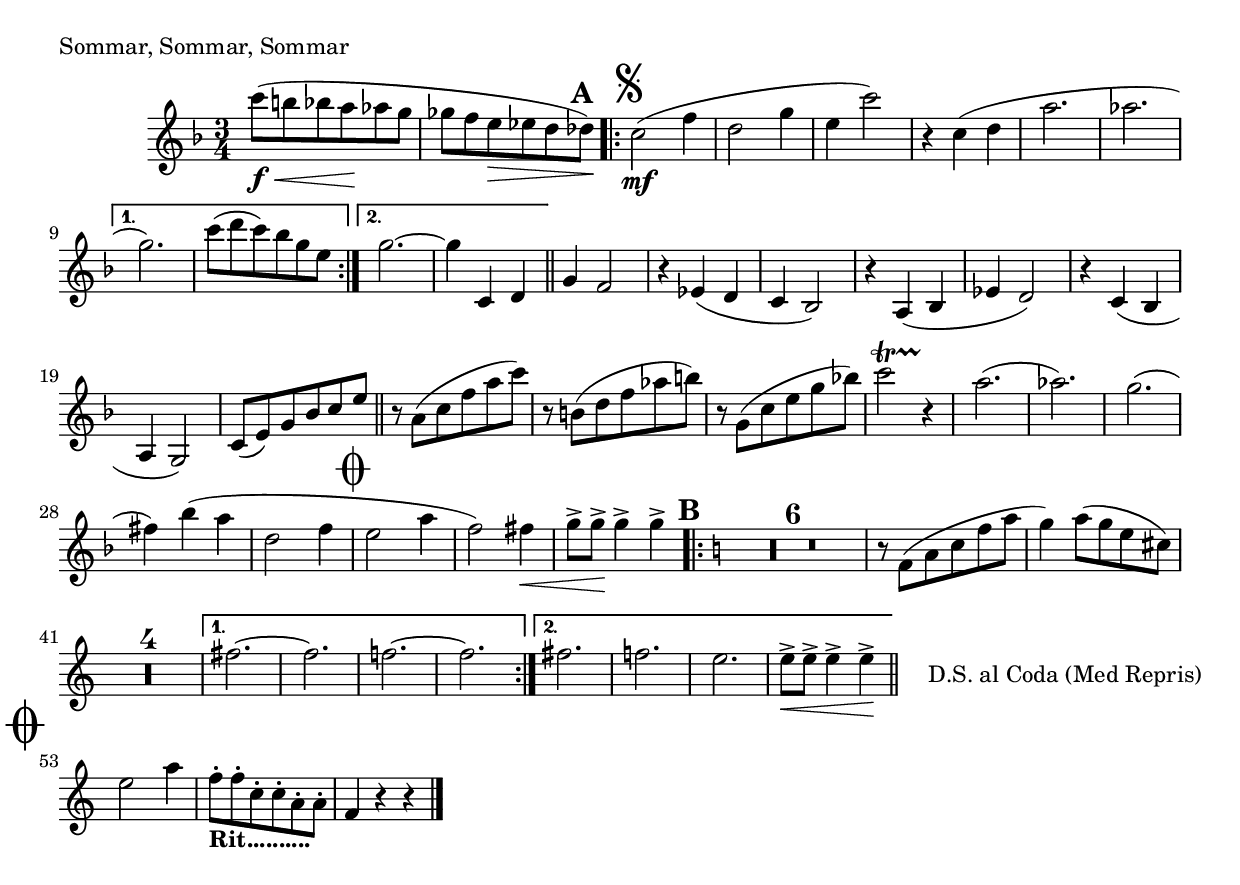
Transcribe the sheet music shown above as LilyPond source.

\version "2.18.0"
% When ready to include in collection: 1. Comment out paper.
% 				       2. Create include file of relative and
%					  header.
%Comment out from here
%{
%#(ly:set-option 'point-and-click #t)
#(set-default-paper-size "a5" 'landscape)
#(set-global-staff-size 17) % set staff-size when ready to print

\include "Marsch_format.ly"

%...to here
%}
  \score {

    % Svenska Polisens Marscher: 1. Sommar, sommar, sommar    
    \relative c''' {
    	    \time 3/4 \key f \major \clef treble
    	    \compressFullBarRests
    	    c8\f\< (b bes a\! aes g |ges f e\> ees d des\!)
    	    
% Rehersal mark A
%        \mark #1
    	\mark \markup {\lower #2 \bold "A  "\musicglyph #"scripts.segno" }

        \repeat volta 2 {
        c2\mf (f4 |d2 g4 |e c'2) |r4 c, (d |a'2.  |aes
        }
        \alternative {
        	{g )|c8 (d c) bes g e}
        	{g2.~ |g4 c,, d \bar "||"}
        }
        g f2 |r4 ees (d |c bes2) |r4 a (bes |ees d2) |r4 c (bes | a g2) 
        c8 (e) g bes c e \bar "||"
        r8 a, (c f a c) |r8 b, (d f aes b) | r g, (c e g bes!) 
        c2\startTrillSpan r4\stopTrillSpan |a2. ( |aes) |g (|fis4) bes (a
        d,2 f4 
        
        \once \override Score.RehearsalMark.font-size = #4
        \mark \markup { \musicglyph #"scripts.coda" }

        e2 a4 |f2) fis4\< |g8-> g->\! g4-> g->
        
% Rehersal mark B
        \mark #2
        \key c \major
        \repeat volta 2 {
        	R2.*6 |r8 f, (a c f a |g4) a8 (g e cis) | R2.*4
        }
        \alternative {
        	{fis2.~ fis f!~ f}
        	{fis2. f! |e |e8->\< e-> e4-> e->\! 
        	 \bar "||"}
        }
    % \cadenzaOn will suppress the bar count and \stopStaff removes the staff lines.
    \cadenzaOn
      \stopStaff
        \once \override TextScript.extra-offset = #'( 2 . -3.5 )
        | s1*0^\markup { D.S. al Coda (Med Repris)} 

        % Increasing the unfold counter will expand the staff-free space
       \repeat unfold 3 {
          s4 s4 s4
          \bar ""
        }
        % Resume bar count and show staff lines again
     \startStaff
   \cadenzaOff

   \break

     % Coda on new line, use this:
     \once \override Score.RehearsalMark.extra-offset = #'( -8.42 . 1.75 )
     \once \override Score.RehearsalMark.font-size = #5
     \mark \markup { \musicglyph #"scripts.coda" }

   % The coda
	e2 a4 |f8-._\markup {\bold Rit..........} f-. c-. c-. a-. a-. |f4 r r
	%{	\repeat unfold 3 {
          s4 s4 s4
          \bar "" 
        %}
	\bar"|." \break
    }%end relative
    
    \header {
    	    piece = "Sommar, Sommar, Sommar"
    	    composer = "Sten Carlberg" 
%    	    instrument = "Klarinett II i Bb" 
%	    tagline = "Kopierad av John McWilliam" 
%	    opus = "3"
    	}
    \layout {
		ragged-last = ##t
    	}    	
  }%end score
